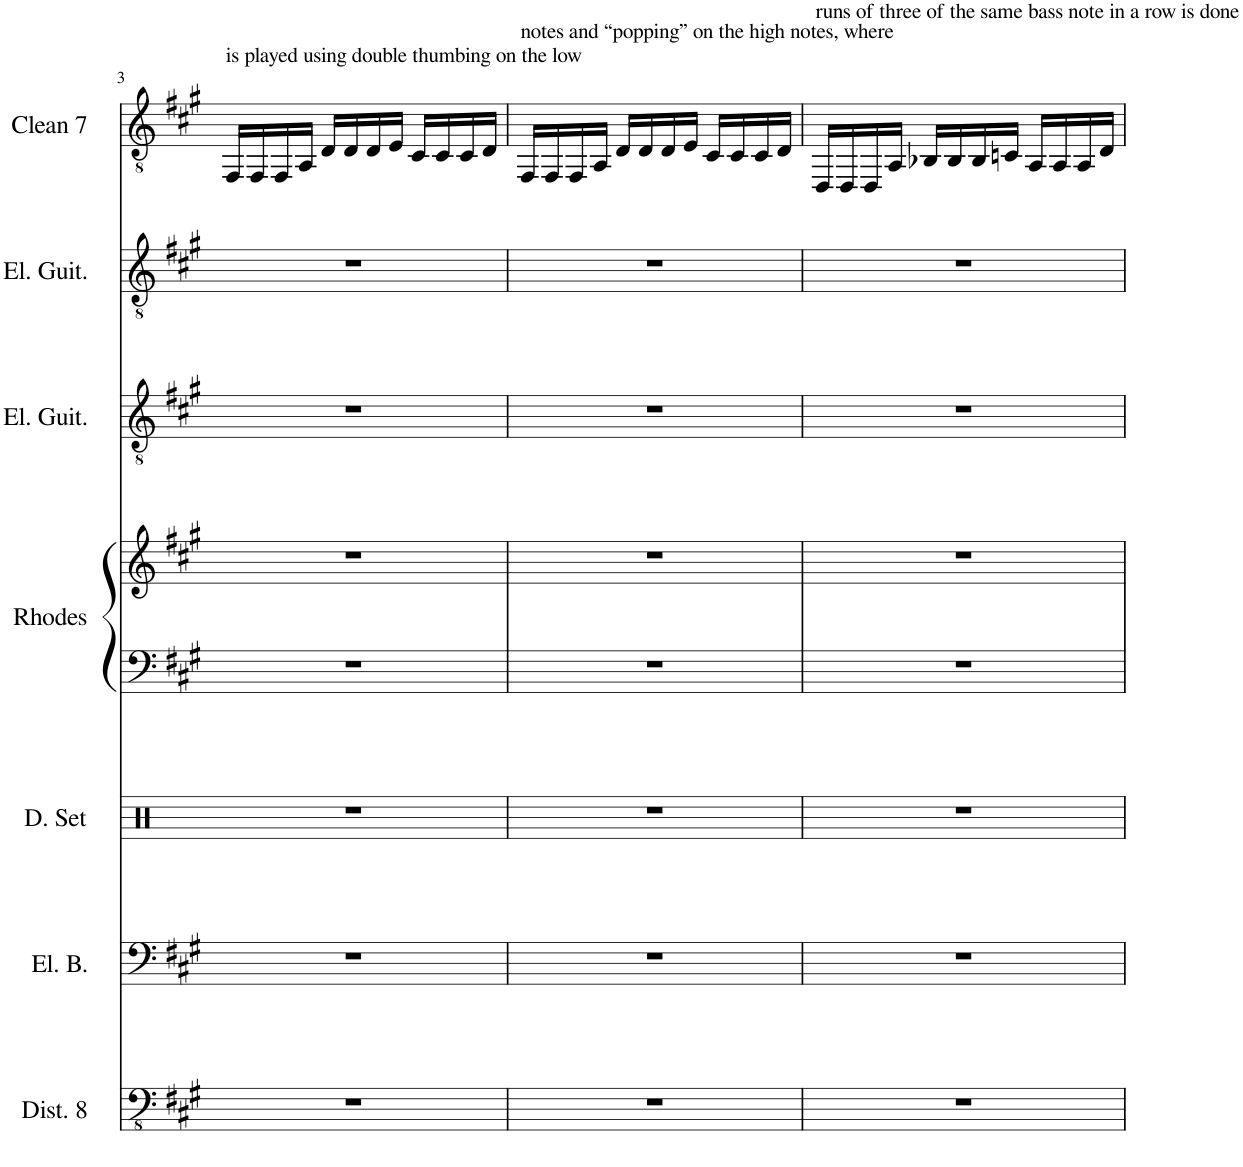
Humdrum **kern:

**kern	**kern	**kern	**kern	**kern	**kern	**kern	**kern
*part7	*part6	*part5	*part4	*part4	*part3	*part2	*part1
*staff8	*staff7	*staff6	*staff5	*staff4	*staff3	*staff2	*staff1
*I"8-str. Distorted Guitar	*I"Electric Bass	*I"Drumset	*I"Rhodes Piano	*	*I"Electric Guitar	*I"Electric Guitar	*I"7-str. Electric Guitar
*I'Dist. 8	*I'El. B.	*I'D. Set	*I'Rhodes	*	*I'El. Guit.	*I'El. Guit.	*
!!LO:PB:g=z
*clefFv4	*clefF4	*clefX	*clefF4	*clefG2	*clefGv2	*clefGv2	*clefGv2
*	*Trd7c12	*	*	*	*	*	*
*k[f#c#g#]	*k[f#c#g#]	*k[]	*k[f#c#g#]	*k[f#c#g#]	*k[f#c#g#]	*k[f#c#g#]	*k[f#c#g#]
*M3/4	*M3/4	*M3/4	*M3/4	*M3/4	*M3/4	*M3/4	*M3/4
=3	=3	=3	=3	=3	=3	=3	=3
!	!	!	!	!	!	!	!LO:TX:a:t=is played using double thumbing on the low
2.r	2.r	2.r	2.r	2.r	2.r	2.r	16FF#/LL
.	.	.	.	.	.	.	16FF#/
.	.	.	.	.	.	.	16FF#/
.	.	.	.	.	.	.	16AA/JJ
.	.	.	.	.	.	.	16D/LL
.	.	.	.	.	.	.	16D/
.	.	.	.	.	.	.	16D/
.	.	.	.	.	.	.	16E/JJ
.	.	.	.	.	.	.	16C#/LL
.	.	.	.	.	.	.	16C#/
.	.	.	.	.	.	.	16C#/
.	.	.	.	.	.	.	16D/JJ
=4	=4	=4	=4	=4	=4	=4	=4
!	!	!	!	!	!	!	!LO:TX:a:t=notes and “popping” on the high notes, where
2.r	2.r	2.r	2.r	2.r	2.r	2.r	16FF#/LL
.	.	.	.	.	.	.	16FF#/
.	.	.	.	.	.	.	16FF#/
.	.	.	.	.	.	.	16AA/JJ
.	.	.	.	.	.	.	16D/LL
.	.	.	.	.	.	.	16D/
.	.	.	.	.	.	.	16D/
.	.	.	.	.	.	.	16E/JJ
.	.	.	.	.	.	.	16C#/LL
.	.	.	.	.	.	.	16C#/
.	.	.	.	.	.	.	16C#/
.	.	.	.	.	.	.	16D/JJ
=5	=5	=5	=5	=5	=5	=5	=5
!	!	!	!	!	!	!	!LO:TX:a:t=runs of three of the same bass note in a row is done
2.r	2.r	2.r	2.r	2.r	2.r	2.r	16DD/LL
.	.	.	.	.	.	.	16DD/
.	.	.	.	.	.	.	16DD/
.	.	.	.	.	.	.	16AA/JJ
.	.	.	.	.	.	.	16BB-X/LL
.	.	.	.	.	.	.	16BB-/
.	.	.	.	.	.	.	16BB-/
.	.	.	.	.	.	.	16Cn/JJ
.	.	.	.	.	.	.	16AA/LL
.	.	.	.	.	.	.	16AA/
.	.	.	.	.	.	.	16AA/
.	.	.	.	.	.	.	16D/JJ
=	=	=	=	=	=	=	=
*-	*-	*-	*-	*-	*-	*-	*-
